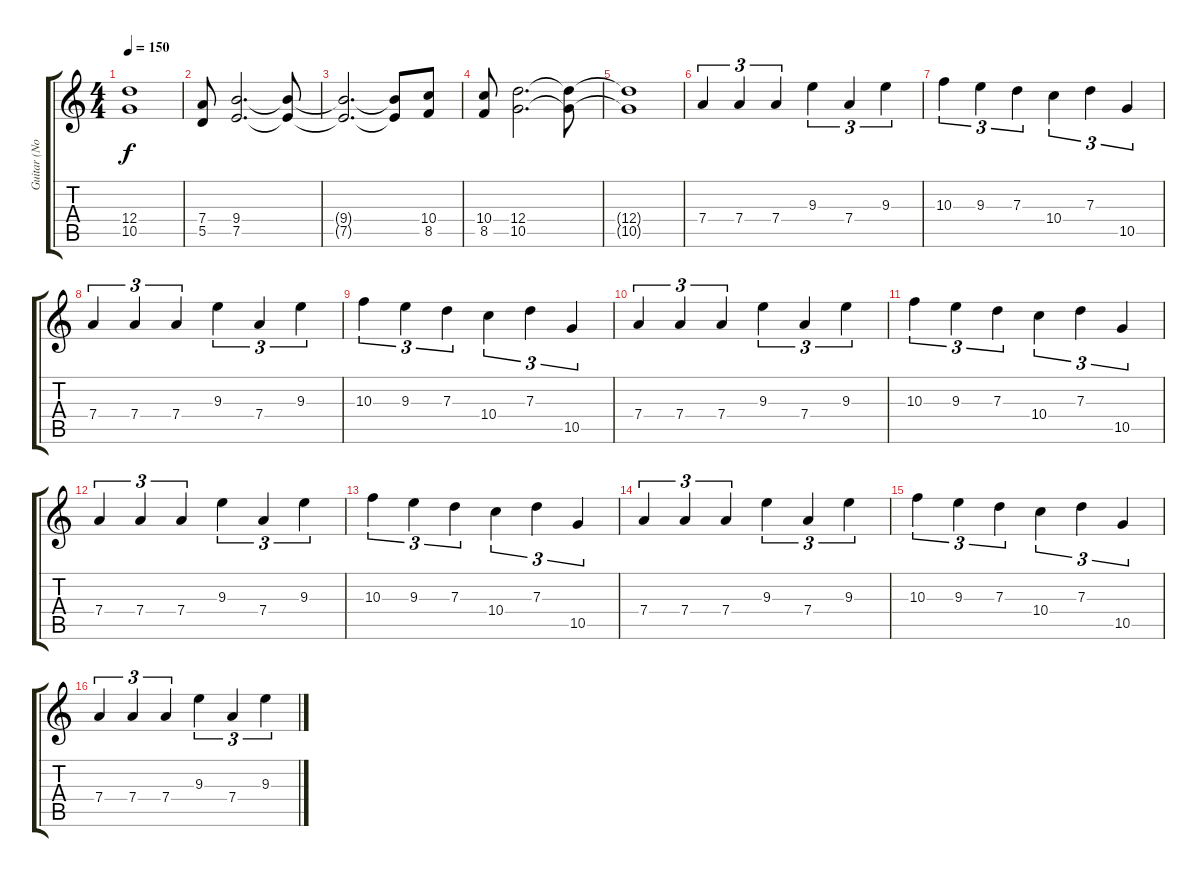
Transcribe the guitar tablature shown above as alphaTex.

\track ("Guitar (Nocturno Culto)" "Guitar (No") {instrument distortionguitar}
\staff {score tabs}
\tuning (E4 B3 G3 D3 A2 E2) {hide}
\ts (4 4)
\tempo 150
\clef g2
\ks c
(12.4{t} 10.5{t}).1{dy f} |
(7.4 5.5).8 (9.4 7.5).2{d} (9.4{t} 7.5{t}).8 |
(9.4{t} 7.5{t}).2{d} (9.4{t} 7.5{t}).8 (10.4 8.5).8 |
(10.4 8.5).8 (12.4 10.5).2{d} (12.4{t} 10.5{t}).8 |
(12.4{t} 10.5{t}).1 |
7.4.4{tu (3 2)} 7.4.4{tu (3 2)} 7.4.4{tu (3 2)} 9.3.4{tu (3 2)} 7.4.4{tu (3 2)} 9.3.4{tu (3 2)} |
10.3.4{tu (3 2)} 9.3.4{tu (3 2)} 7.3.4{tu (3 2)} 10.4.4{tu (3 2)} 7.3.4{tu (3 2)} 10.5.4{tu (3 2)} |
7.4.4{tu (3 2)} 7.4.4{tu (3 2)} 7.4.4{tu (3 2)} 9.3.4{tu (3 2)} 7.4.4{tu (3 2)} 9.3.4{tu (3 2)} |
10.3.4{tu (3 2)} 9.3.4{tu (3 2)} 7.3.4{tu (3 2)} 10.4.4{tu (3 2)} 7.3.4{tu (3 2)} 10.5.4{tu (3 2)} |
7.4.4{tu (3 2)} 7.4.4{tu (3 2)} 7.4.4{tu (3 2)} 9.3.4{tu (3 2)} 7.4.4{tu (3 2)} 9.3.4{tu (3 2)} |
10.3.4{tu (3 2)} 9.3.4{tu (3 2)} 7.3.4{tu (3 2)} 10.4.4{tu (3 2)} 7.3.4{tu (3 2)} 10.5.4{tu (3 2)} |
7.4.4{tu (3 2)} 7.4.4{tu (3 2)} 7.4.4{tu (3 2)} 9.3.4{tu (3 2)} 7.4.4{tu (3 2)} 9.3.4{tu (3 2)} |
10.3.4{tu (3 2)} 9.3.4{tu (3 2)} 7.3.4{tu (3 2)} 10.4.4{tu (3 2)} 7.3.4{tu (3 2)} 10.5.4{tu (3 2)} |
7.4.4{tu (3 2)} 7.4.4{tu (3 2)} 7.4.4{tu (3 2)} 9.3.4{tu (3 2)} 7.4.4{tu (3 2)} 9.3.4{tu (3 2)} |
10.3.4{tu (3 2)} 9.3.4{tu (3 2)} 7.3.4{tu (3 2)} 10.4.4{tu (3 2)} 7.3.4{tu (3 2)} 10.5.4{tu (3 2)} |
7.4.4{tu (3 2)} 7.4.4{tu (3 2)} 7.4.4{tu (3 2)} 9.3.4{tu (3 2)} 7.4.4{tu (3 2)} 9.3.4{tu (3 2)}
